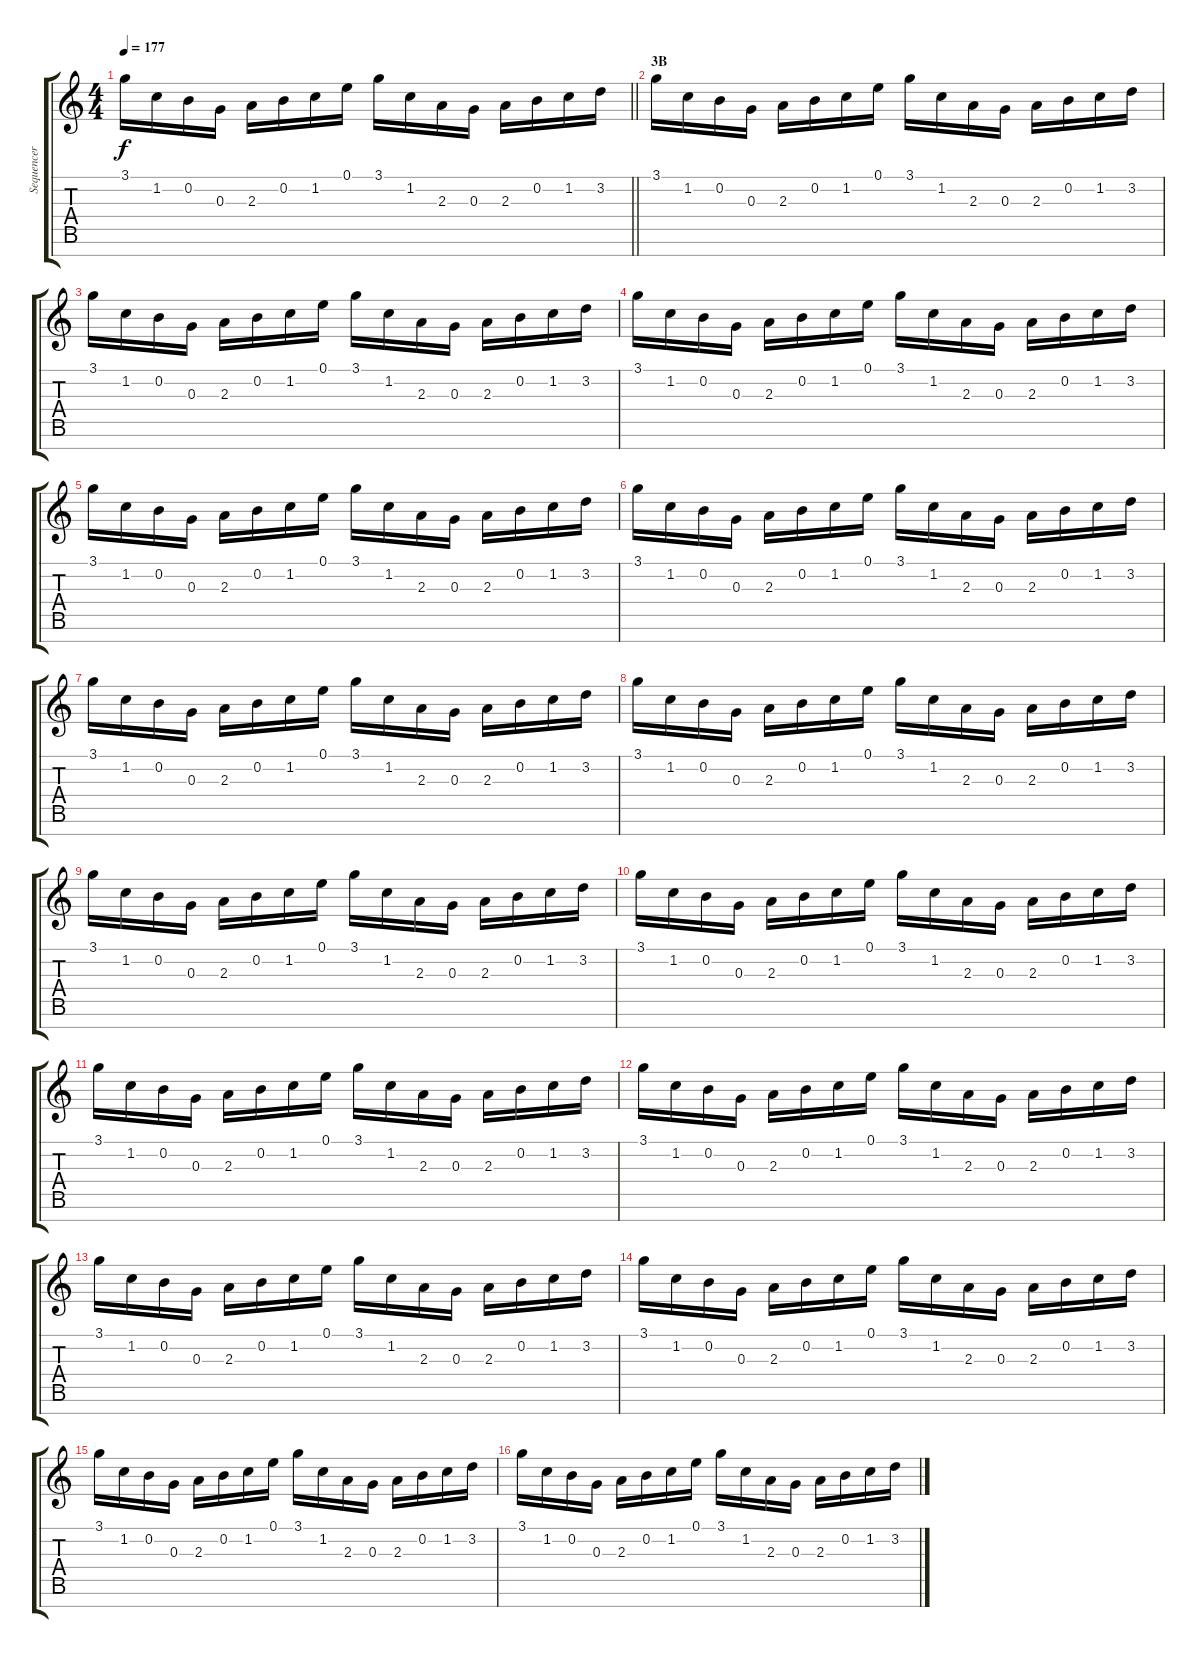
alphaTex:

\track ("Sequencer" "Sequencer") {instrument pad1newage}
\staff {score tabs}
\tuning (E5 B4 G4 D4 A3 E3 B2) {hide}
\ts (4 4)
\tempo 177
\clef g2
\barLineRight lightlight
\ks c
3.1.16{dy f} 1.2.16 0.2.16 0.3.16 2.3.16 0.2.16 1.2.16 0.1.16 3.1.16 1.2.16 2.3.16 0.3.16 2.3.16 0.2.16 1.2.16 3.2.16 |
\section ("" "3B")
3.1.16 1.2.16 0.2.16 0.3.16 2.3.16 0.2.16 1.2.16 0.1.16 3.1.16 1.2.16 2.3.16 0.3.16 2.3.16 0.2.16 1.2.16 3.2.16 |
3.1.16 1.2.16 0.2.16 0.3.16 2.3.16 0.2.16 1.2.16 0.1.16 3.1.16 1.2.16 2.3.16 0.3.16 2.3.16 0.2.16 1.2.16 3.2.16 |
3.1.16 1.2.16 0.2.16 0.3.16 2.3.16 0.2.16 1.2.16 0.1.16 3.1.16 1.2.16 2.3.16 0.3.16 2.3.16 0.2.16 1.2.16 3.2.16 |
3.1.16 1.2.16 0.2.16 0.3.16 2.3.16 0.2.16 1.2.16 0.1.16 3.1.16 1.2.16 2.3.16 0.3.16 2.3.16 0.2.16 1.2.16 3.2.16 |
3.1.16 1.2.16 0.2.16 0.3.16 2.3.16 0.2.16 1.2.16 0.1.16 3.1.16 1.2.16 2.3.16 0.3.16 2.3.16 0.2.16 1.2.16 3.2.16 |
3.1.16 1.2.16 0.2.16 0.3.16 2.3.16 0.2.16 1.2.16 0.1.16 3.1.16 1.2.16 2.3.16 0.3.16 2.3.16 0.2.16 1.2.16 3.2.16 |
3.1.16 1.2.16 0.2.16 0.3.16 2.3.16 0.2.16 1.2.16 0.1.16 3.1.16 1.2.16 2.3.16 0.3.16 2.3.16 0.2.16 1.2.16 3.2.16 |
3.1.16 1.2.16 0.2.16 0.3.16 2.3.16 0.2.16 1.2.16 0.1.16 3.1.16 1.2.16 2.3.16 0.3.16 2.3.16 0.2.16 1.2.16 3.2.16 |
3.1.16 1.2.16 0.2.16 0.3.16 2.3.16 0.2.16 1.2.16 0.1.16 3.1.16 1.2.16 2.3.16 0.3.16 2.3.16 0.2.16 1.2.16 3.2.16 |
3.1.16 1.2.16 0.2.16 0.3.16 2.3.16 0.2.16 1.2.16 0.1.16 3.1.16 1.2.16 2.3.16 0.3.16 2.3.16 0.2.16 1.2.16 3.2.16 |
3.1.16 1.2.16 0.2.16 0.3.16 2.3.16 0.2.16 1.2.16 0.1.16 3.1.16 1.2.16 2.3.16 0.3.16 2.3.16 0.2.16 1.2.16 3.2.16 |
3.1.16 1.2.16 0.2.16 0.3.16 2.3.16 0.2.16 1.2.16 0.1.16 3.1.16 1.2.16 2.3.16 0.3.16 2.3.16 0.2.16 1.2.16 3.2.16 |
3.1.16 1.2.16 0.2.16 0.3.16 2.3.16 0.2.16 1.2.16 0.1.16 3.1.16 1.2.16 2.3.16 0.3.16 2.3.16 0.2.16 1.2.16 3.2.16 |
3.1.16 1.2.16 0.2.16 0.3.16 2.3.16 0.2.16 1.2.16 0.1.16 3.1.16 1.2.16 2.3.16 0.3.16 2.3.16 0.2.16 1.2.16 3.2.16 |
3.1.16 1.2.16 0.2.16 0.3.16 2.3.16 0.2.16 1.2.16 0.1.16 3.1.16 1.2.16 2.3.16 0.3.16 2.3.16 0.2.16 1.2.16 3.2.16
